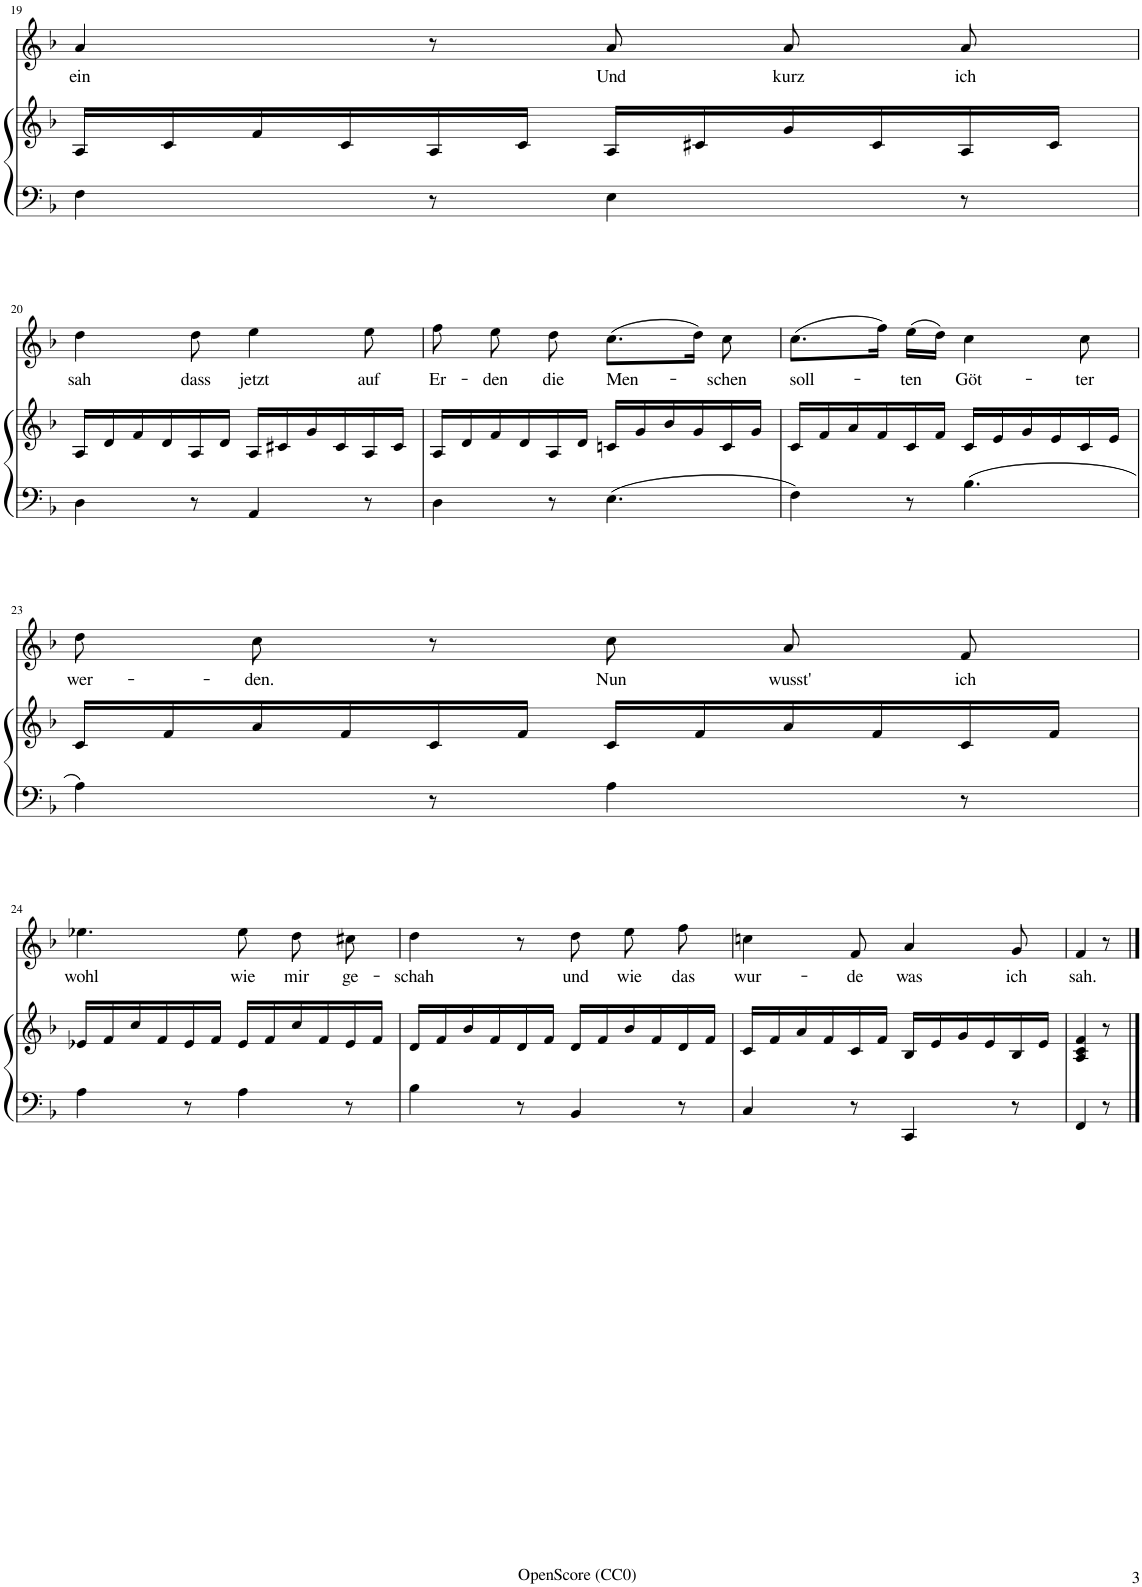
**kern	**kern	**kern	**text
*part2	*part2	*part1	*part1
*staff3	*staff2	*staff1	*staff1
*I"Piano	*	*I"Voice	*
*I'Pno	*	*	*
!!LO:PB:g=z
*clefF4	*clefG2	*clefG2	*
*k[b-]	*k[b-]	*k[b-]	*
*M6/8	*M6/8	*M6/8	*
=19	=19	=19	=19
!	!	!	!LO:LY:b
4F\	16A/LL	4a/	ein
.	16c/	.	.
.	16f/	.	.
.	16c/	.	.
8r	16A/	8r	.
.	16c/JJ	.	.
!	!	!	!LO:LY:b
4E\	16A/LL	8a/	Und
.	16c#X/	.	.
!	!	!	!LO:LY:b
.	16g/	8a/	kurz
.	16c#/	.	.
!	!	!	!LO:LY:b
8r	16A/	8a/	ich
.	16c#/JJ	.	.
!!LO:LB:g=z
=20	=20	=20	=20
!	!	!	!LO:LY:b
4D\	16A/LL	4dd\	sah
.	16d/	.	.
.	16f/	.	.
.	16d/	.	.
!	!	!	!LO:LY:b
8r	16A/	8dd\	dass
.	16d/JJ	.	.
!	!	!	!LO:LY:b
4AA/	16A/LL	4ee\	jetzt
.	16c#X/	.	.
.	16g/	.	.
.	16c#/	.	.
!	!	!	!LO:LY:b
8r	16A/	8ee\	auf
.	16c#/JJ	.	.
=21	=21	=21	=21
!	!	!	!LO:LY:b
4D\	16A/LL	8ff\	Er-
.	16d/	.	.
!	!	!	!LO:LY:b
.	16f/	8ee\	-den
.	16d/	.	.
!	!	!	!LO:LY:b
8r	16A/	8dd\	die
.	16d/JJ	.	.
!	!	!	!LO:LY:b
4.E\	16cn/LL	(8.cc\L	Men-
.	16g/	.	.
.	16b-/	.	.
.	16g/	16dd\Jk)	.
!	!	!	!LO:LY:b
.	16c/	8cc\	-schen
.	16g/JJ	.	.
=22	=22	=22	=22
!	!	!	!LO:LY:b
4F\	16c/LL	(8.cc\L	soll-
.	16f/	.	.
.	16a/	.	.
.	16f/	16ff\Jk)	.
!	!	!	!LO:LY:b
8r	16c/	(16ee\LL	-ten
.	16f/JJ	16dd\JJ)	.
!	!	!	!LO:LY:b
4.B-\	16c/LL	4cc\	Göt-
.	16e/	.	.
.	16g/	.	.
.	16e/	.	.
!	!	!	!LO:LY:b
.	16c/	8cc\	-ter
.	16e/JJ	.	.
!!LO:LB:g=z
=23	=23	=23	=23
!	!	!	!LO:LY:b
4A\	16c/LL	8dd\	wer-
.	16f/	.	.
!	!	!	!LO:LY:b
.	16a/	8cc\	-den.
.	16f/	.	.
8r	16c/	8r	.
.	16f/JJ	.	.
!	!	!	!LO:LY:b
4A\	16c/LL	8cc\	Nun
.	16f/	.	.
!	!	!	!LO:LY:b
.	16a/	8a/	wusst'
.	16f/	.	.
!	!	!	!LO:LY:b
8r	16c/	8f/	ich
.	16f/JJ	.	.
!!LO:LB:g=z
=24	=24	=24	=24
!	!	!	!LO:LY:b
4A\	16e-X/LL	4.ee-X\	wohl
.	16f/	.	.
.	16cc/	.	.
.	16f/	.	.
8r	16e-/	.	.
.	16f/JJ	.	.
!	!	!	!LO:LY:b
4A\	16e-/LL	8ee-\	wie
.	16f/	.	.
!	!	!	!LO:LY:b
.	16cc/	8dd\	mir
.	16f/	.	.
!	!	!	!LO:LY:b
8r	16e-/	8cc#X\	ge-
.	16f/JJ	.	.
=25	=25	=25	=25
!	!	!	!LO:LY:b
4B-\	16d/LL	4dd\	-schah
.	16f/	.	.
.	16b-/	.	.
.	16f/	.	.
8r	16d/	8r	.
.	16f/JJ	.	.
!	!	!	!LO:LY:b
4BB-/	16d/LL	8dd\	und
.	16f/	.	.
!	!	!	!LO:LY:b
.	16b-/	8ee\	wie
.	16f/	.	.
!	!	!	!LO:LY:b
8r	16d/	8ff\	das
.	16f/JJ	.	.
=26	=26	=26	=26
!	!	!	!LO:LY:b
4C/	16c/LL	4ccn\	wur-
.	16f/	.	.
.	16a/	.	.
.	16f/	.	.
!	!	!	!LO:LY:b
8r	16c/	8f/	-de
.	16f/JJ	.	.
!	!	!	!LO:LY:b
4CC/	16B-/LL	4a/	was
.	16e/	.	.
.	16g/	.	.
.	16e/	.	.
!	!	!	!LO:LY:b
8r	16B-/	8g/	ich
.	16e/JJ	.	.
=27	=27	=27	=27
!	!	!	!LO:LY:b
4FF/	4A/ 4c/ 4f/	4f/	sah.
8r	8r	8r	.
==	==	==	==
*-	*-	*-	*-
